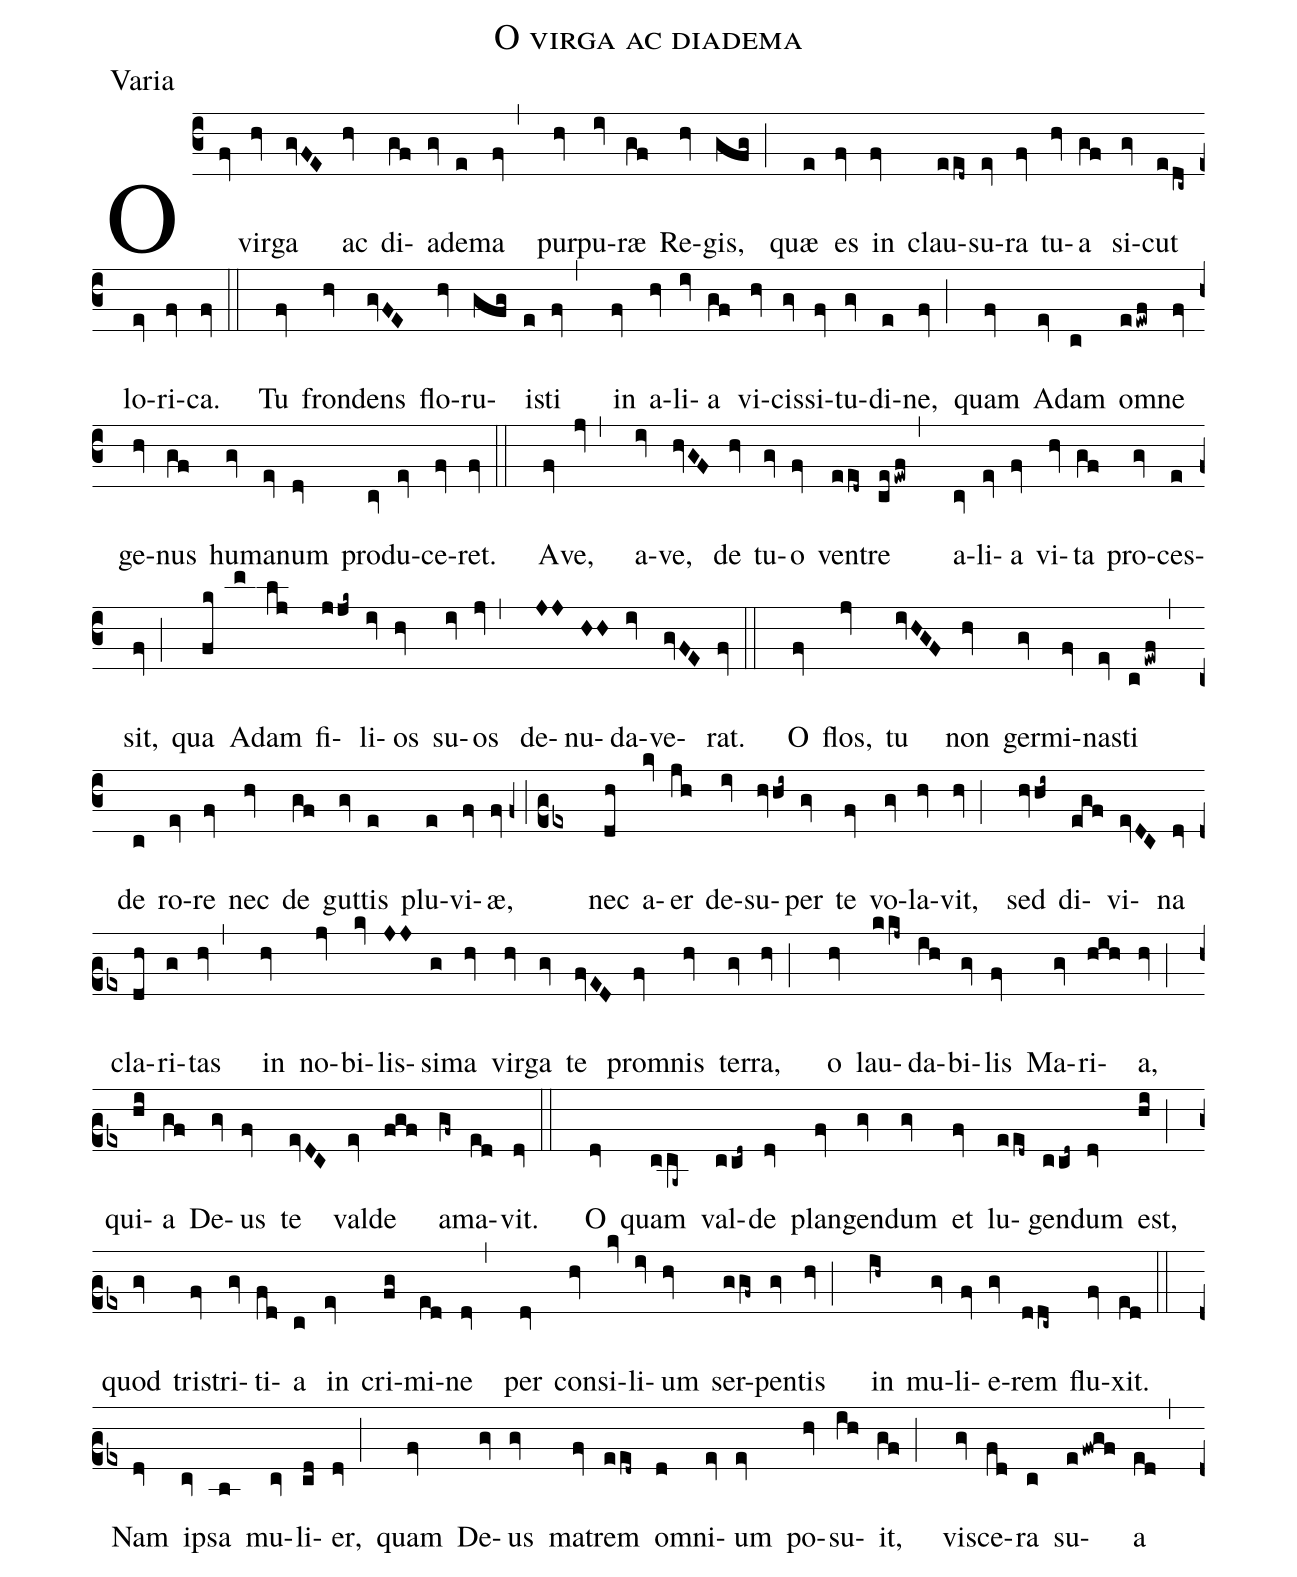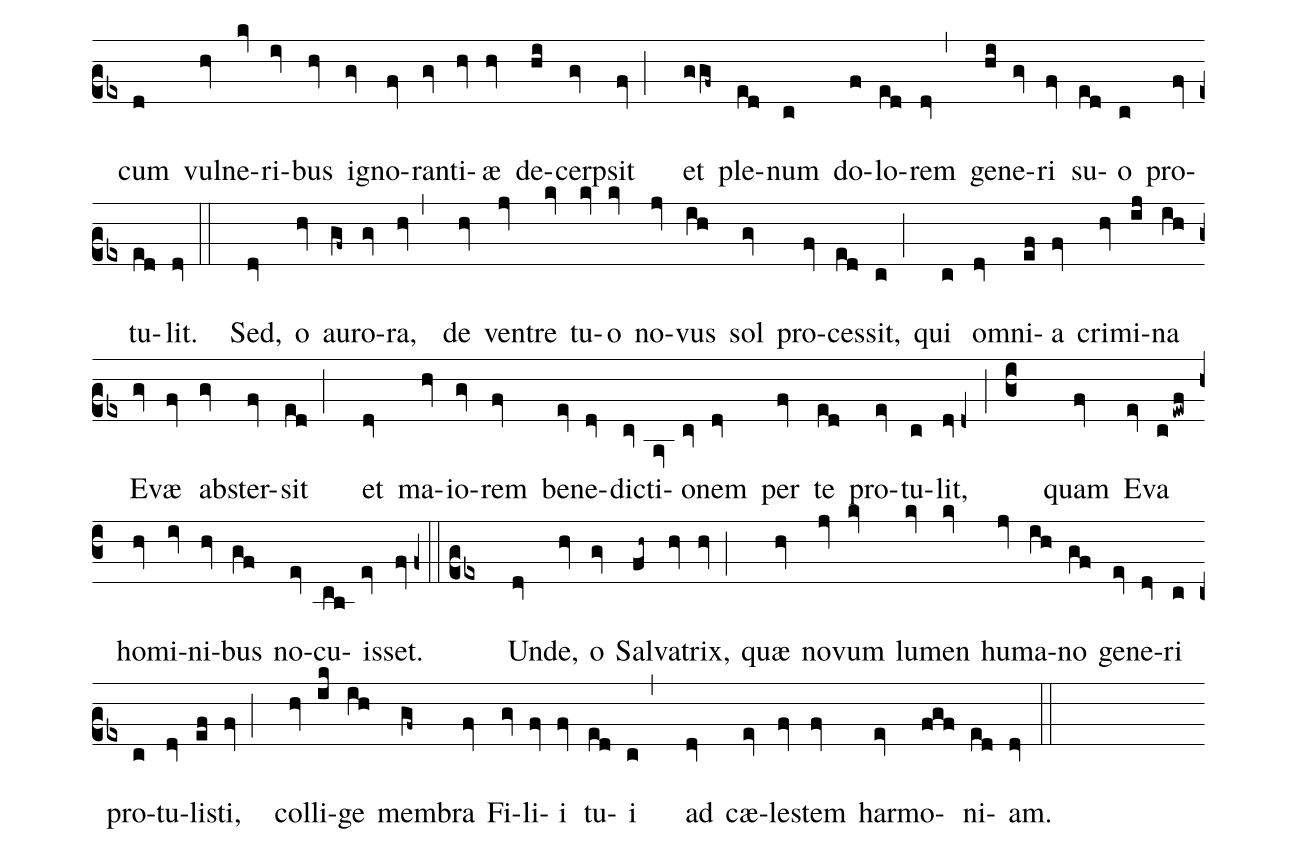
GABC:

name:O virga ac diadema;
office-part:Varia;
%%
(c3)O(fv) vir(hv)ga(gvFE) ac(hv) di(gf)a(gv)de(e)ma(fv,) pur(hv)pu(iv)ræ(gf) Re(hv)gis,(gfg;) quæ(e) es(fv) in(fv) clau(eed~)su(ev)ra(fv) tu(hv)a(gf) si(gv)cut(e/dc~) lo(ev)ri(fv)ca.(fv::) Tu(fv) fron(hv)dens(gvFE) flo(hv)ru(gfg)i(e)sti(fv,) in(fv) a(hv)li(iv)a(gf) vi(hv)cis(gv)si(fv)tu(gv)di(e)ne,(fv;) quam(fv) A(ev)dam(c) om(eewf)ne(fv) ge(hv)nus(gf) hu(gv)ma(ev)num(dv) pro(cv)du(ev)ce(fv)ret.(fv::) A(fv)ve,(jv,) a(iv)ve,(hvGF) de(hv) tu(gv)o(fv) ven(eed~)tre(ceewf,) a(cv)li(ev)a(fv) vi(hv)ta(gf) pro(gv)ces(e)sit,(fv;) qua(fk) A(m)dam(lj) fi(jjk~)li(iv)os(hv) su(iv)os(jv,) de(JJ)nu(HH)da(iv)ve(gvFE)rat.(fv::) O(fv) flos,(jv) tu(ivHGF) non(hv) ger(gv)mi(fv)na(ev)sti(cewf,) de(c) ro(ev)re(fv) nec(hv) de(gf) gut(gv)tis(e) plu(e)vi(fv)æ,(fvz0;cb2) nec(dh) a(kv)er(jh) de(iv)su(hvhi~)per(gv) te(fv) vo(gv)la(hv)vit,(hv;) sed(hvhi~) di(egf)vi(evDC)na(dv) cla(dh)ri(g)tas(hv,) in(hv) no(jv)bi(kv)lis(JJ)si(g)ma(hv) vir(hv)ga(gv) te(fvED) prom(fv)nis(hv) ter(gv)ra,(hv;) o(hv) lau(kkj~)da(ih)bi(gv)lis(fv) Ma(gv)ri(hih)a,(hv;) qui(hi)a(gf) De(gv)us(fv) te(evDC) val(ev)de(fgf) a(gf~)ma(ed)vit.(dv::) O(dv) quam(cca~) val(ccd~)de(dv) plan(fv)gen(gv)dum(gv) et(fv) lu(eed~)gen(ccd~)dum(dv) est,(hi;) quod(gv) tri(fv)stri(gv)ti(fd)a(c) in(ev) cri(fg)mi(ed)ne(dv,) per(dv) con(hv)si(kv)li(iv)um(hv) ser(ggf~)pen(gv)tis(hv;) in(ih~) mu(gv)li(fv)e(gv)rem(ddc~) flu(fv)xit.(ed::) Nam(dv) i(cv)psa(b) mu(cv)li(cd)er,(dv;) quam(fv) De(gv)us(gv) ma(fv)trem(eed~) om(d)ni(ev)um(ev) po(hv)su(ih)it,(gf;) vi(gv)sce(fd)ra(c) su(efwgf)a(ed,) cum(d) vul(hv)ne(kv)ri(iv)bus(hv) i(gv)gno(fv)ran(gv)ti(hv)æ(hv) de(hi)cer(gv)psit(fv;) et(ggf~) ple(ed)num(c) do(f)lo(ed)rem(dv,) ge(hi)ne(gv)ri(fv) su(ed)o(c) pro(fv)tu(ed)lit.(dv::) Sed,(dv) o(hv) au(gf~)ro(gv)ra,(hv,) de(hv) ven(jv)tre(kv) tu(kv)o(kv) no(jv)vus(ih) sol(gv) pro(fv)ces(ed)sit,(c;) qui(c) om(dv)ni(ef)a(fv) cri(hv)mi(ij)na(ih) E(gv)væ(fv) ab(gv)ster(fv)sit(ed;) et(dv) ma(hv)io(gv)rem(fv) be(ev)ne(dv)di(cv)cti(av)o(cv)nem(dv) per(fv) te(ed) pro(ev)tu(c)lit,(dvz0;c3) quam(fv) E(ev)va(cewf) ho(hv)mi(iv)ni(hv)bus(gf) no(ev)cu(cb)is(ev)set.(fvz0::cb2) Un(dv)de,(hv) o(gv) Sal(fh~)va(hv)trix,(hv;) quæ(hv) no(jv)vum(kv) lu(kv)men(kv) hu(jv)ma(ih)no(gf) ge(ev)ne(dv)ri(c) pro(c)tu(dv)li(ef)sti,(fv;) col(hv)li(ik)ge(ih) mem(gf~)bra(fv) Fi(gv)li(fv)i(fv) tu(ed)i(c,) ad(dv) cæ(ev)le(fv)stem(fv) har(ev)mo(fgf)ni(ed)am.(dv::)
